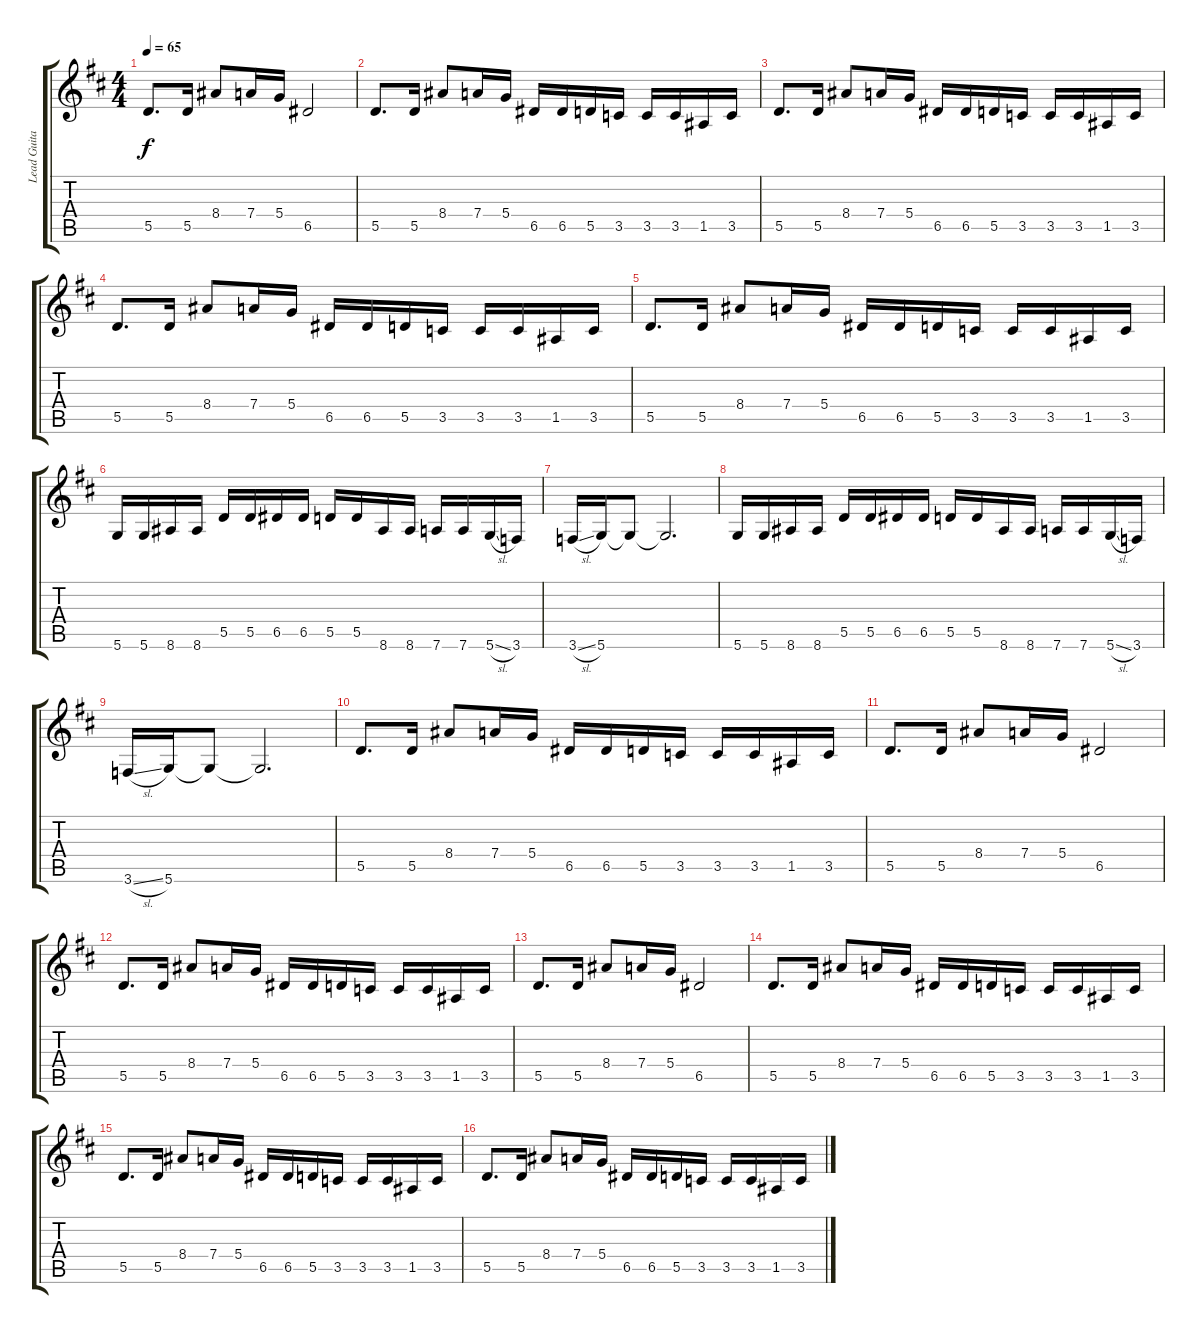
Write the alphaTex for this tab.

\track ("Lead Guitar" "Lead Guita") {instrument distortionguitar}
\staff {score tabs}
\tuning (E4 B3 G3 D3 A2 D2) {hide}
\ts (4 4)
\tempo 65
\clef g2
\ks d
5.5.8{d dy f} 5.5.16 8.4.8 7.4.16 5.4.16 6.5.2 |
5.5.8{d} 5.5.16 8.4.8 7.4.16 5.4.16 6.5.16 6.5.16 5.5.16 3.5.16 3.5.16 3.5.16 1.5.16 3.5.16 |
5.5.8{d} 5.5.16 8.4.8 7.4.16 5.4.16 6.5.16 6.5.16 5.5.16 3.5.16 3.5.16 3.5.16 1.5.16 3.5.16 |
5.5.8{d} 5.5.16 8.4.8 7.4.16 5.4.16 6.5.16 6.5.16 5.5.16 3.5.16 3.5.16 3.5.16 1.5.16 3.5.16 |
5.5.8{d} 5.5.16 8.4.8 7.4.16 5.4.16 6.5.16 6.5.16 5.5.16 3.5.16 3.5.16 3.5.16 1.5.16 3.5.16 |
5.6.16 5.6.16 8.6.16 8.6.16 5.5.16 5.5.16 6.5.16 6.5.16 5.5.16 5.5.16 8.6.16 8.6.16 7.6.16 7.6.16 5.6{sl}.16 3.6.16 |
3.6{sl}.16 5.6.16 5.6{t}.8 5.6{t}.2{d} |
5.6.16 5.6.16 8.6.16 8.6.16 5.5.16 5.5.16 6.5.16 6.5.16 5.5.16 5.5.16 8.6.16 8.6.16 7.6.16 7.6.16 5.6{sl}.16 3.6.16 |
3.6{sl}.16 5.6.16 5.6{t}.8 5.6{t}.2{d} |
5.5.8{d} 5.5.16 8.4.8 7.4.16 5.4.16 6.5.16 6.5.16 5.5.16 3.5.16 3.5.16 3.5.16 1.5.16 3.5.16 |
5.5.8{d} 5.5.16 8.4.8 7.4.16 5.4.16 6.5.2 |
5.5.8{d} 5.5.16 8.4.8 7.4.16 5.4.16 6.5.16 6.5.16 5.5.16 3.5.16 3.5.16 3.5.16 1.5.16 3.5.16 |
5.5.8{d} 5.5.16 8.4.8 7.4.16 5.4.16 6.5.2 |
5.5.8{d} 5.5.16 8.4.8 7.4.16 5.4.16 6.5.16 6.5.16 5.5.16 3.5.16 3.5.16 3.5.16 1.5.16 3.5.16 |
5.5.8{d} 5.5.16 8.4.8 7.4.16 5.4.16 6.5.16 6.5.16 5.5.16 3.5.16 3.5.16 3.5.16 1.5.16 3.5.16 |
5.5.8{d} 5.5.16 8.4.8 7.4.16 5.4.16 6.5.16 6.5.16 5.5.16 3.5.16 3.5.16 3.5.16 1.5.16 3.5.16
